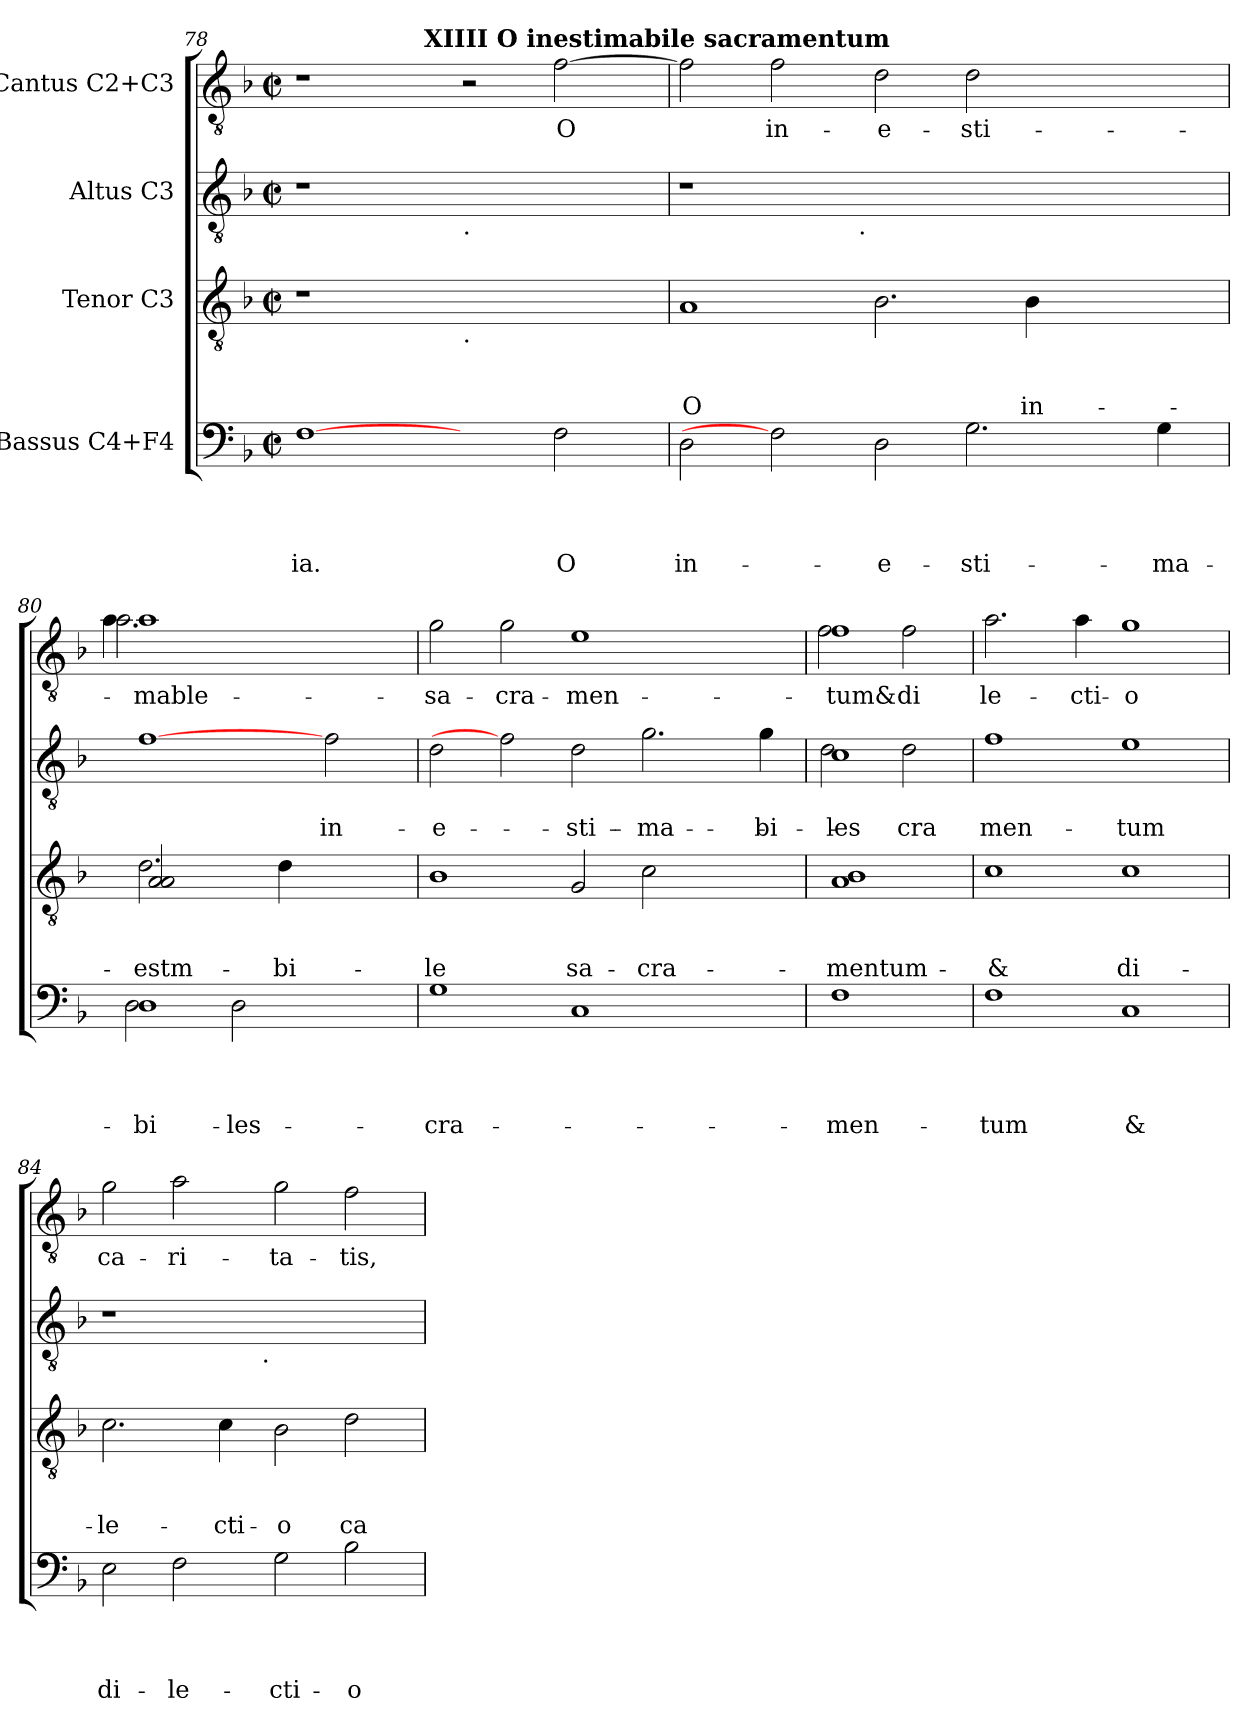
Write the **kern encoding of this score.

**kern	**text	**text	**text	**text	**kern	**text	**text	**text	**kern	**text	**text	**kern	**text
*part4	*part4	*part4	*part4	*part4	*part3	*part3	*part3	*part3	*part2	*part2	*part2	*part1	*part1
*staff4	*staff4	*staff4	*staff4	*staff4	*staff3	*staff3	*staff3	*staff3	*staff2	*staff2	*staff2	*staff1	*staff1
*I"Bassus C4+F4	*	*	*	*	*I"Tenor C3	*	*	*	*I"Altus C3	*	*	*I"Cantus C2+C3	*
!!LO:LB:g=z
*clefF4	*	*	*	*	*clefGv2	*	*	*	*clefGv2	*	*	*clefGv2	*
*k[b-]	*	*	*	*	*k[b-]	*	*	*	*k[b-]	*	*	*k[b-]	*
*F:	*	*	*	*	*F:	*	*	*	*F:	*	*	*F:	*
*M2/2	*	*	*	*	*M2/2	*	*	*	*M2/2	*	*	*M2/2	*
*met(c|)	*	*	*	*	*met(c|)	*	*	*	*met(c|)	*	*	*met(c|)	*
=78	=78	=78	=78	=78	=78	=78	=78	=78	=78	=78	=78	=78	=78
!	!	!	!	!LO:LY:b	!	!	!	!	!	!	!	!	!
*	*	*	*	*	*	*	*	*	*	*	*	*^	*
[1F	.	.	.	-ia.	1r	.	.	.	1r	.	.	1r	2..ryy	.
!	!	!	!	!	!	!	!	!	!	!	!	!	!LO:TX:a:B:t=XIIII O inestimabile sacramentum	!
.	.	.	.	.	.	.	.	.	.	.	.	.	1ryy	.
!	!	!	!	!	!	!	!	!	!LO:TX:b:t=.	!	!	!	!	!
!	!	!	!	!	!LO:TX:b:t=.	!	!	!	!	!	!	!	!	!
2ryy	.	.	.	.	1ryy	.	.	.	1ryy	.	.	2r	.	.
!	!	!	!	!LO:LY:b	!	!	!	!	!	!	!	!	!	!LO:LY:b:rj
2F\	.	.	.	O	.	.	.	.	.	.	.	[>2f\	.	O
.	.	.	.	.	.	.	.	.	.	.	.	.	8ryy	.
=79	=79	=79	=79	=79	=79	=79	=79	=79	=79	=79	=79	=79	=79	=79
!	!	!	!	!LO:LY:b	!	!	!	!LO:LY:b:rj	!	!	!	!	!	!
*	*	*	*	*	*	*	*	*	*^	*	*	*v	*v	*
2D\	.	.	.	in-	1A	.	.	O	1r	2ryy	.	.	2f\]	.
!	!	!	!	!	!	!	!	!	!	!	!	!	!	!LO:LY:b:rj
2F]	.	.	.	.	.	.	.	.	.	4...ryy	.	.	2f\	in-
!	!	!	!	!	!	!	!	!	!	!LO:TX:b:t=.	!	!	!	!
.	.	.	.	.	.	.	.	.	.	1ryy	.	.	.	.
!	!	!	!	!LO:LY:b	!	!	!	!	!	!	!	!	!	!LO:LY:b:rj
2D\	.	.	.	-e-	2.B-\	.	.	.	1.ryy	.	.	.	2d\	-e-
!	!	!	!	!LO:LY:b	!	!	!	!	!	!	!	!	!	!LO:LY:b:rj
2.G\	.	.	.	-sti-	.	.	.	.	.	.	.	.	2d\	-sti-
!	!	!	!	!	!	!	!	!LO:LY:b:rj	!	!	!	!	!	!
.	.	.	.	.	4B-\	.	.	in-	.	.	.	.	.	.
.	.	.	.	.	.	.	.	.	.	2ryy	.	.	.	.
.	.	.	.	.	2ryy	.	.	.	.	.	.	.	2ryy	.
!	!	!	!	!LO:LY:b	!	!	!	!	!	!	!	!	!	!
4G\	.	.	.	-ma-	.	.	.	.	.	.	.	.	.	.
.	.	.	.	.	.	.	.	.	.	32ryy	.	.	.	.
=80	=80	=80	=80	=80	=80	=80	=80	=80	=80	=80	=80	=80	=80	=80
*^	*	*	*	*	*	*	*	*	*	*	*	*	*	*
!	!	!	!	!	!LO:LY:b	!	!	!	!LO:LY:b:rj	!	!	!	!	!	!LO:LY:b:rj
*	*	*	*	*	*	*^	*	*	*	*	*	*	*	*^	*
*	*	*	*	*	*	*	*	*	*	*	*	*	*	*	*	*^	*
1D	2D\	.	.	.	-bi-	2.d\	2A/ 2A/	.	.	-estm-	[1f	1ryy	.	.	1a	2.a\	4a\	-mable-
.	.	.	.	.	.	.	.	.	.	.	.	.	.	.	.	.	2ryy	.
!	!	!	!	!	!LO:LY:b	!	!	!	!	!	!	!	!	!	!	!	!	!
.	2D\	.	.	.	-les	.	2ryy	.	.	.	.	.	.	.	.	.	.	.
!	!	!	!	!	!	!	!	!	!	!LO:LY:b:rj	!	!	!	!	!	!	!	!
.	.	.	.	.	.	4d\	.	.	.	-bi-	.	.	.	.	.	2ryy	2.ryy	.
!	!	!	!	!	!	!	!	!	!	!	!	!	!	!LO:LY:b:rj	!	!	!	!
2ryy	2ryy	.	.	.	.	2ryy	2ryy	.	.	.	2ryy	2f\	.	in-	2ryy	.	.	.
.	.	.	.	.	.	.	.	.	.	.	.	.	.	.	.	4ryy	.	.
*v	*v	*	*	*	*	*	*	*	*	*	*v	*v	*	*	*	*v	*v	*
*	*	*	*	*	*v	*v	*	*	*	*	*	*	*	*	*
=81	=81	=81	=81	=81	=81	=81	=81	=81	=81	=81	=81	=81	=81	=81
!	!	!	!	!LO:LY:b	!	!	!	!LO:LY:b:rj	!	!	!LO:LY:b:rj	!	!	!LO:LY:b:rj
*	*	*	*	*	*	*	*	*	*	*	*	*v	*v	*
1G	.	.	.	cra-	1B-	.	.	-le	2d\	.	-e-	2g\	-sa-
!	!	!	!	!	!	!	!	!	!	!	!	!	!LO:LY:b:rj
.	.	.	.	.	.	.	.	.	2f]	.	.	2g\	-cra-
!	!	!	!	!	!	!	!	!LO:LY:b:rj	!	!	!LO:LY:b:rj	!	!LO:LY:b:rj
1C	.	.	.	.	2G/	.	.	sa-	2d\	.	-sti-	1e	-men-
!	!	!	!	!	!	!	!	!LO:LY:b:rj	!	!	!LO:LY:b:rj	!	!
.	.	.	.	.	2c\	.	.	-cra-	2.g\	.	-ma-	.	.
2ryy	.	.	.	.	2ryy	.	.	.	.	.	.	2ryy	.
!	!	!	!	!	!	!	!	!	!	!	!LO:LY:b:rj	!	!
.	.	.	.	.	.	.	.	.	4g\	.	-bi-	.	.
=82	=82	=82	=82	=82	=82	=82	=82	=82	=82	=82	=82	=82	=82
!	!	!	!	!LO:LY:b	!	!	!	!LO:LY:b:rj	!	!	!LO:LY:b:rj	!	!LO:LY:b:rj
*	*	*	*	*	*	*	*	*	*^	*	*	*^	*
1F	.	.	.	-men-	1A 1B-	.	.	-mentum-	1c	2d\	.	-les	1f	2f\	-tum&
!	!	!	!	!	!	!	!	!	!	!	!	!LO:LY:b:rj	!	!	!LO:LY:b:rj
.	.	.	.	.	.	.	.	.	.	2d\	.	cra-	.	2f\	di-
=83	=83	=83	=83	=83	=83	=83	=83	=83	=83	=83	=83	=83	=83	=83	=83
!	!	!	!	!LO:LY:b	!	!	!	!LO:LY:b:rj	!	!	!	!LO:LY:b:rj	!	!	!LO:LY:b:rj
*	*	*	*	*	*	*	*	*	*v	*v	*	*	*	*	*
*	*	*	*	*	*	*	*	*	*	*	*	*v	*v	*
1F	.	.	.	-tum	1c	.	.	-&	1f	.	-men-	2.a\	-le-
!	!	!	!	!	!	!	!	!	!	!	!	!	!LO:LY:b:rj
.	.	.	.	.	.	.	.	.	.	.	.	4a\	-cti-
!	!	!	!	!LO:LY:b	!	!	!	!LO:LY:b:rj	!	!	!LO:LY:b:rj	!	!LO:LY:b:rj
1C	.	.	.	&	1c	.	.	di-	1e	.	-tum	1g	-o
=84	=84	=84	=84	=84	=84	=84	=84	=84	=84	=84	=84	=84	=84
!	!	!	!	!LO:LY:b	!	!	!	!LO:LY:b:rj	!	!	!	!	!LO:LY:b:rj
*	*	*	*	*	*	*	*	*	*^	*	*	*	*
2E\	.	.	.	di-	2.c\	.	.	-le-	1r	2ryy	.	.	2g\	ca-
!	!	!	!	!LO:LY:b	!	!	!	!	!	!	!	!	!	!LO:LY:b:rj
2F\	.	.	.	-le-	.	.	.	.	.	4...ryy	.	.	2a\	-ri-
!	!	!	!	!	!	!	!	!LO:LY:b:rj	!	!	!	!	!	!
.	.	.	.	.	4c\	.	.	-cti-	.	.	.	.	.	.
!	!	!	!	!	!	!	!	!	!	!LO:TX:b:t=.	!	!	!	!
.	.	.	.	.	.	.	.	.	.	1ryy	.	.	.	.
!	!	!	!	!LO:LY:b	!	!	!	!LO:LY:b:rj	!	!	!	!	!	!LO:LY:b:rj
2G\	.	.	.	-cti-	2B-\	.	.	-o	1ryy	.	.	.	2g\	-ta-
!	!	!	!	!LO:LY:b	!	!	!	!LO:LY:b:rj	!	!	!	!	!	!LO:LY:b:rj
2B-\	.	.	.	-o	2d\	.	.	ca-	.	.	.	.	2f\	-tis,
.	.	.	.	.	.	.	.	.	.	32ryy	.	.	.	.
*	*	*	*	*	*	*	*	*	*v	*v	*	*	*	*
=	=	=	=	=	=	=	=	=	=	=	=	=	=
*-	*-	*-	*-	*-	*-	*-	*-	*-	*-	*-	*-	*-	*-
